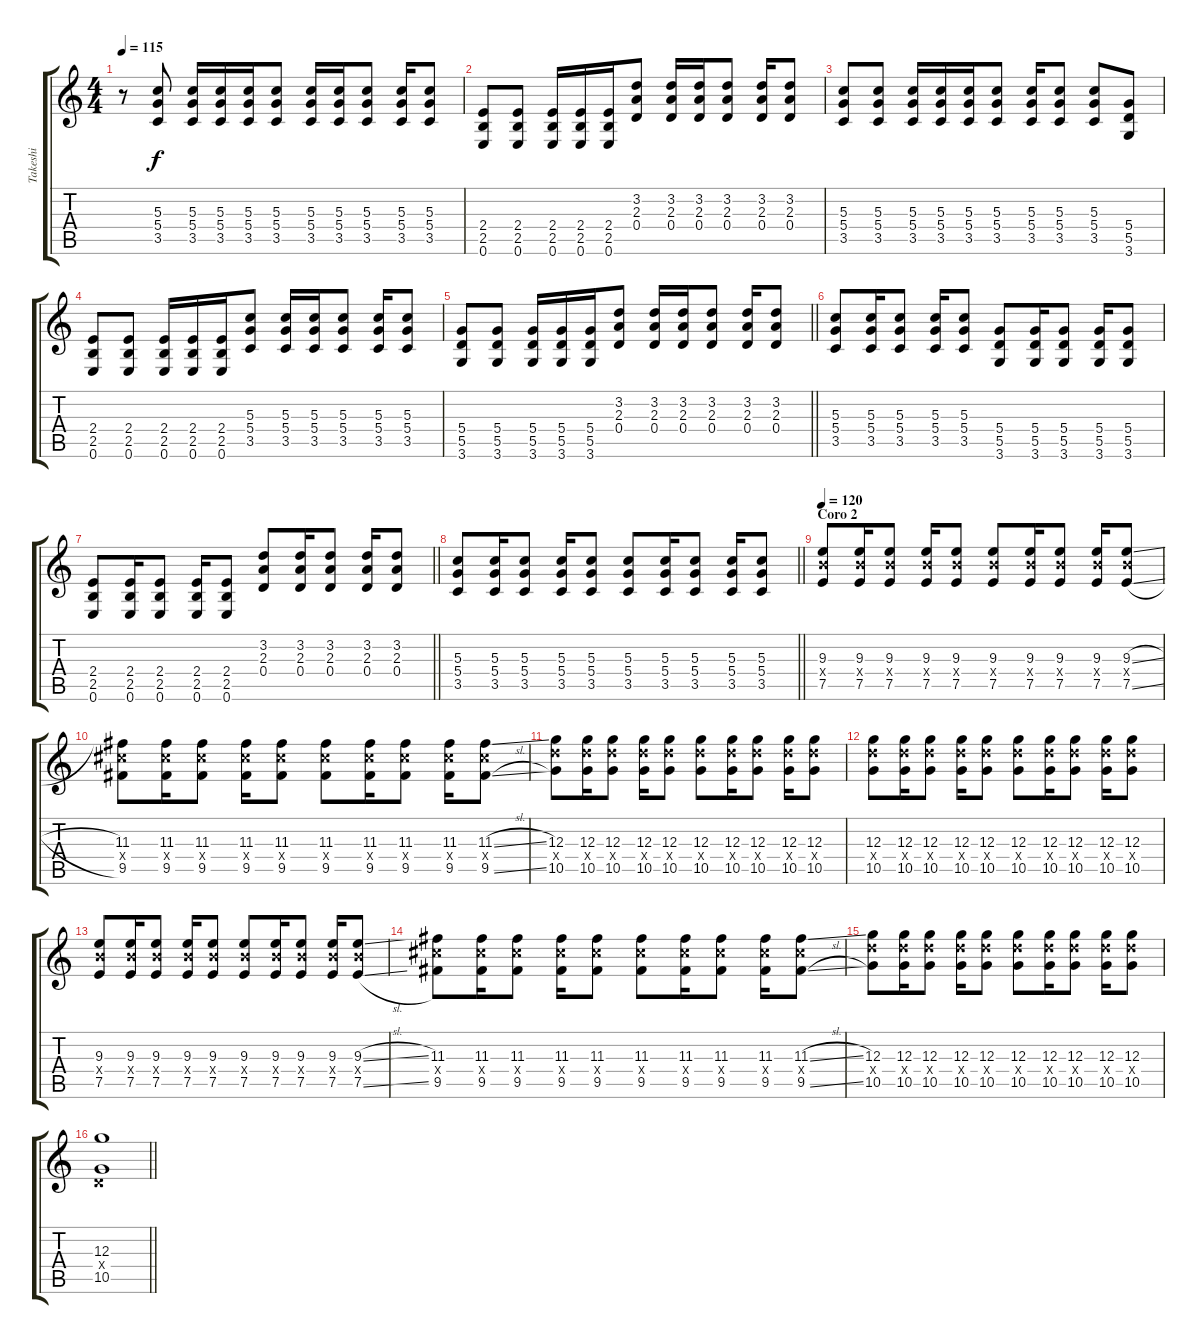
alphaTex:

\track ("Takeshi" "Takeshi") {instrument distortionguitar}
\staff {score tabs}
\tuning (E4 B3 G3 D3 A2 E2) {hide}
\ts (4 4)
\tempo 115
\clef g2
\ks c
r.8{dy f} (5.3 5.4 3.5).8 (5.3 5.4 3.5).16 (5.3 5.4 3.5).16 (5.3 5.4 3.5).16 (5.3 5.4 3.5).8 (5.3 5.4 3.5).16 (5.3 5.4 3.5).16 (5.3 5.4 3.5).8 (5.3 5.4 3.5).16 (5.3 5.4 3.5).8 |
(2.4 2.5 0.6).8 (2.4 2.5 0.6).8 (2.4 2.5 0.6).16 (2.4 2.5 0.6).16 (2.4 2.5 0.6).16 (3.2 2.3 0.4).8 (3.2 2.3 0.4).16 (3.2 2.3 0.4).16 (3.2 2.3 0.4).8 (3.2 2.3 0.4).16 (3.2 2.3 0.4).8 |
(5.3 5.4 3.5).8 (5.3 5.4 3.5).8 (5.3 5.4 3.5).16 (5.3 5.4 3.5).16 (5.3 5.4 3.5).16 (5.3 5.4 3.5).8 (5.3 5.4 3.5).16 (5.3 5.4 3.5).8 (5.3 5.4 3.5).8 (5.4 5.5 3.6).8 |
(2.4 2.5 0.6).8 (2.4 2.5 0.6).8 (2.4 2.5 0.6).16 (2.4 2.5 0.6).16 (2.4 2.5 0.6).16 (5.3 5.4 3.5).8 (5.3 5.4 3.5).16 (5.3 5.4 3.5).16 (5.3 5.4 3.5).8 (5.3 5.4 3.5).16 (5.3 5.4 3.5).8 |
\barLineRight lightlight
(5.4 5.5 3.6).8 (5.4 5.5 3.6).8 (5.4 5.5 3.6).16 (5.4 5.5 3.6).16 (5.4 5.5 3.6).16 (3.2 2.3 0.4).8 (3.2 2.3 0.4).16 (3.2 2.3 0.4).16 (3.2 2.3 0.4).8 (3.2 2.3 0.4).16 (3.2 2.3 0.4).8 |
(5.3 5.4 3.5).8 (5.3 5.4 3.5).16 (5.3 5.4 3.5).8 (5.3 5.4 3.5).16 (5.3 5.4 3.5).8 (5.4 5.5 3.6).8 (5.4 5.5 3.6).16 (5.4 5.5 3.6).8 (5.4 5.5 3.6).16 (5.4 5.5 3.6).8 |
\barLineRight lightlight
(2.4 2.5 0.6).8 (2.4 2.5 0.6).16 (2.4 2.5 0.6).8 (2.4 2.5 0.6).16 (2.4 2.5 0.6).8 (3.2 2.3 0.4).8 (3.2 2.3 0.4).16 (3.2 2.3 0.4).8 (3.2 2.3 0.4).16 (3.2 2.3 0.4).8 |
\barLineRight lightlight
(5.3 5.4 3.5).8 (5.3 5.4 3.5).16 (5.3 5.4 3.5).8 (5.3 5.4 3.5).16 (5.3 5.4 3.5).8 (5.3 5.4 3.5).8 (5.3 5.4 3.5).16 (5.3 5.4 3.5).8 (5.3 5.4 3.5).16 (5.3 5.4 3.5).8 |
\section ("" "Coro 2")
\tempo 120
(9.3 9.4{x} 7.5).8{volume 15} (9.3 9.4{x} 7.5).16 (9.3 9.4{x} 7.5).8 (9.3 9.4{x} 7.5).16 (9.3 9.4{x} 7.5).8 (9.3 9.4{x} 7.5).8 (9.3 9.4{x} 7.5).16 (9.3 9.4{x} 7.5).8 (9.3 9.4{x} 7.5).16 (9.3{sl} 9.4{x} 7.5{sl}).8 |
(11.3 11.4{x} 9.5).8 (11.3 11.4{x} 9.5).16 (11.3 11.4{x} 9.5).8 (11.3 11.4{x} 9.5).16 (11.3 11.4{x} 9.5).8 (11.3 11.4{x} 9.5).8 (11.3 11.4{x} 9.5).16 (11.3 11.4{x} 9.5).8 (11.3 11.4{x} 9.5).16 (11.3{sl} 11.4{x} 9.5{sl}).8 |
(12.3 12.4{x} 10.5).8 (12.3 12.4{x} 10.5).16 (12.3 12.4{x} 10.5).8 (12.3 12.4{x} 10.5).16 (12.3 12.4{x} 10.5).8 (12.3 12.4{x} 10.5).8 (12.3 12.4{x} 10.5).16 (12.3 12.4{x} 10.5).8 (12.3 12.4{x} 10.5).16 (12.3 12.4{x} 10.5).8 |
(12.3 12.4{x} 10.5).8 (12.3 12.4{x} 10.5).16 (12.3 12.4{x} 10.5).8 (12.3 12.4{x} 10.5).16 (12.3 12.4{x} 10.5).8 (12.3 12.4{x} 10.5).8 (12.3 12.4{x} 10.5).16 (12.3 12.4{x} 10.5).8 (12.3 12.4{x} 10.5).16 (12.3 12.4{x} 10.5).8 |
(9.3 9.4{x} 7.5).8 (9.3 9.4{x} 7.5).16 (9.3 9.4{x} 7.5).8 (9.3 9.4{x} 7.5).16 (9.3 9.4{x} 7.5).8 (9.3 9.4{x} 7.5).8 (9.3 9.4{x} 7.5).16 (9.3 9.4{x} 7.5).8 (9.3 9.4{x} 7.5).16 (9.3{sl} 9.4{x} 7.5{sl}).8 |
(11.3 11.4{x} 9.5).8 (11.3 11.4{x} 9.5).16 (11.3 11.4{x} 9.5).8 (11.3 11.4{x} 9.5).16 (11.3 11.4{x} 9.5).8 (11.3 11.4{x} 9.5).8 (11.3 11.4{x} 9.5).16 (11.3 11.4{x} 9.5).8 (11.3 11.4{x} 9.5).16 (11.3{sl} 11.4{x} 9.5{sl}).8 |
(12.3 12.4{x} 10.5).8 (12.3 12.4{x} 10.5).16 (12.3 12.4{x} 10.5).8 (12.3 12.4{x} 10.5).16 (12.3 12.4{x} 10.5).8 (12.3 12.4{x} 10.5).8 (12.3 12.4{x} 10.5).16 (12.3 12.4{x} 10.5).8 (12.3 12.4{x} 10.5).16 (12.3 12.4{x} 10.5).8 |
\barLineRight lightlight
(12.3 0.4{x} 10.5).1{volume 5}
